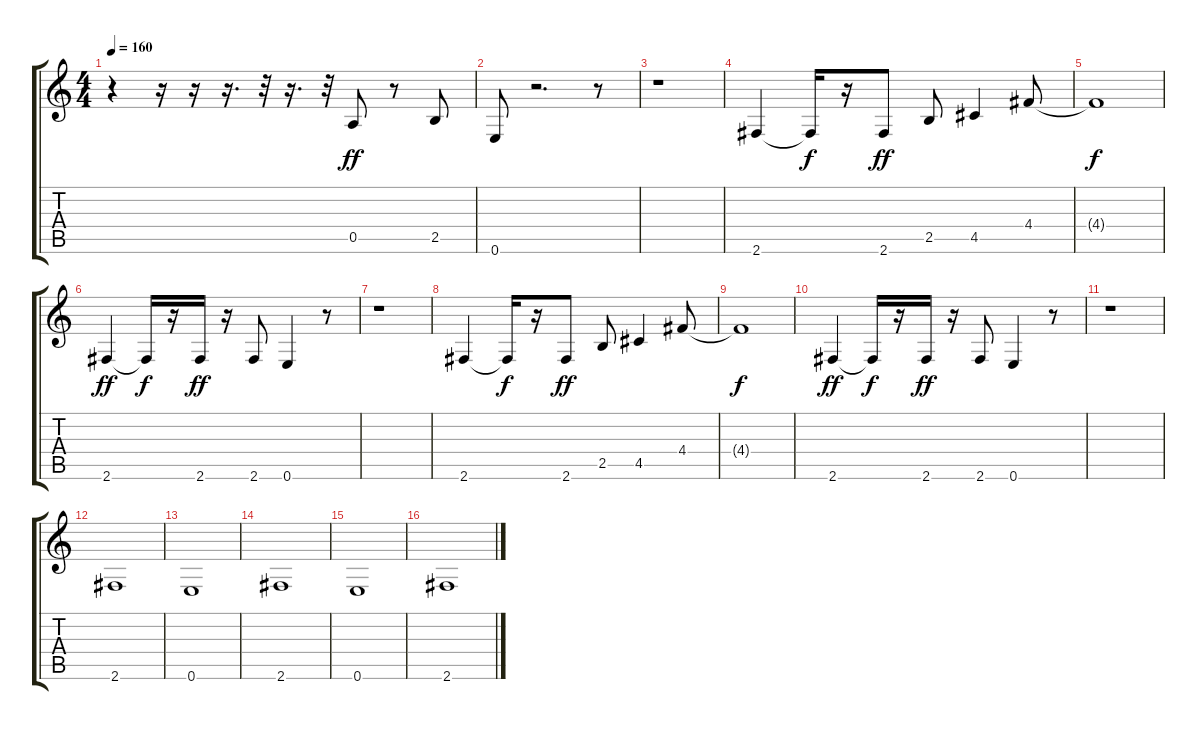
\track "" {instrument electricbassfinger}
\staff {score tabs}
\tuning (E4 B3 G3 D3 A2 E2) {hide}
\ts (4 4)
\tempo 160
\clef g2
\ks c
r.4{dy ff} r.16 r.16 r.16{d} r.32 r.16{d} r.32 0.5.8 r.8 2.5.8 |
0.6.8 r.2{d} r.8 |
r.1 |
2.6.4 2.6{t}.16{dy f} r.16 2.6.8{dy ff} 2.5.8 4.5.4 4.4.8 |
4.4{t}.1{dy f} |
2.6.4{dy ff} 2.6{t}.16{dy f} r.16 2.6.16{dy ff} r.16 2.6.8 0.6.4 r.8 |
r.1 |
2.6.4 2.6{t}.16{dy f} r.16 2.6.8{dy ff} 2.5.8 4.5.4 4.4.8 |
4.4{t}.1{dy f} |
2.6.4{dy ff} 2.6{t}.16{dy f} r.16 2.6.16{dy ff} r.16 2.6.8 0.6.4 r.8 |
r.1 |
2.6.1 |
0.6.1 |
2.6.1 |
0.6.1 |
2.6.1
